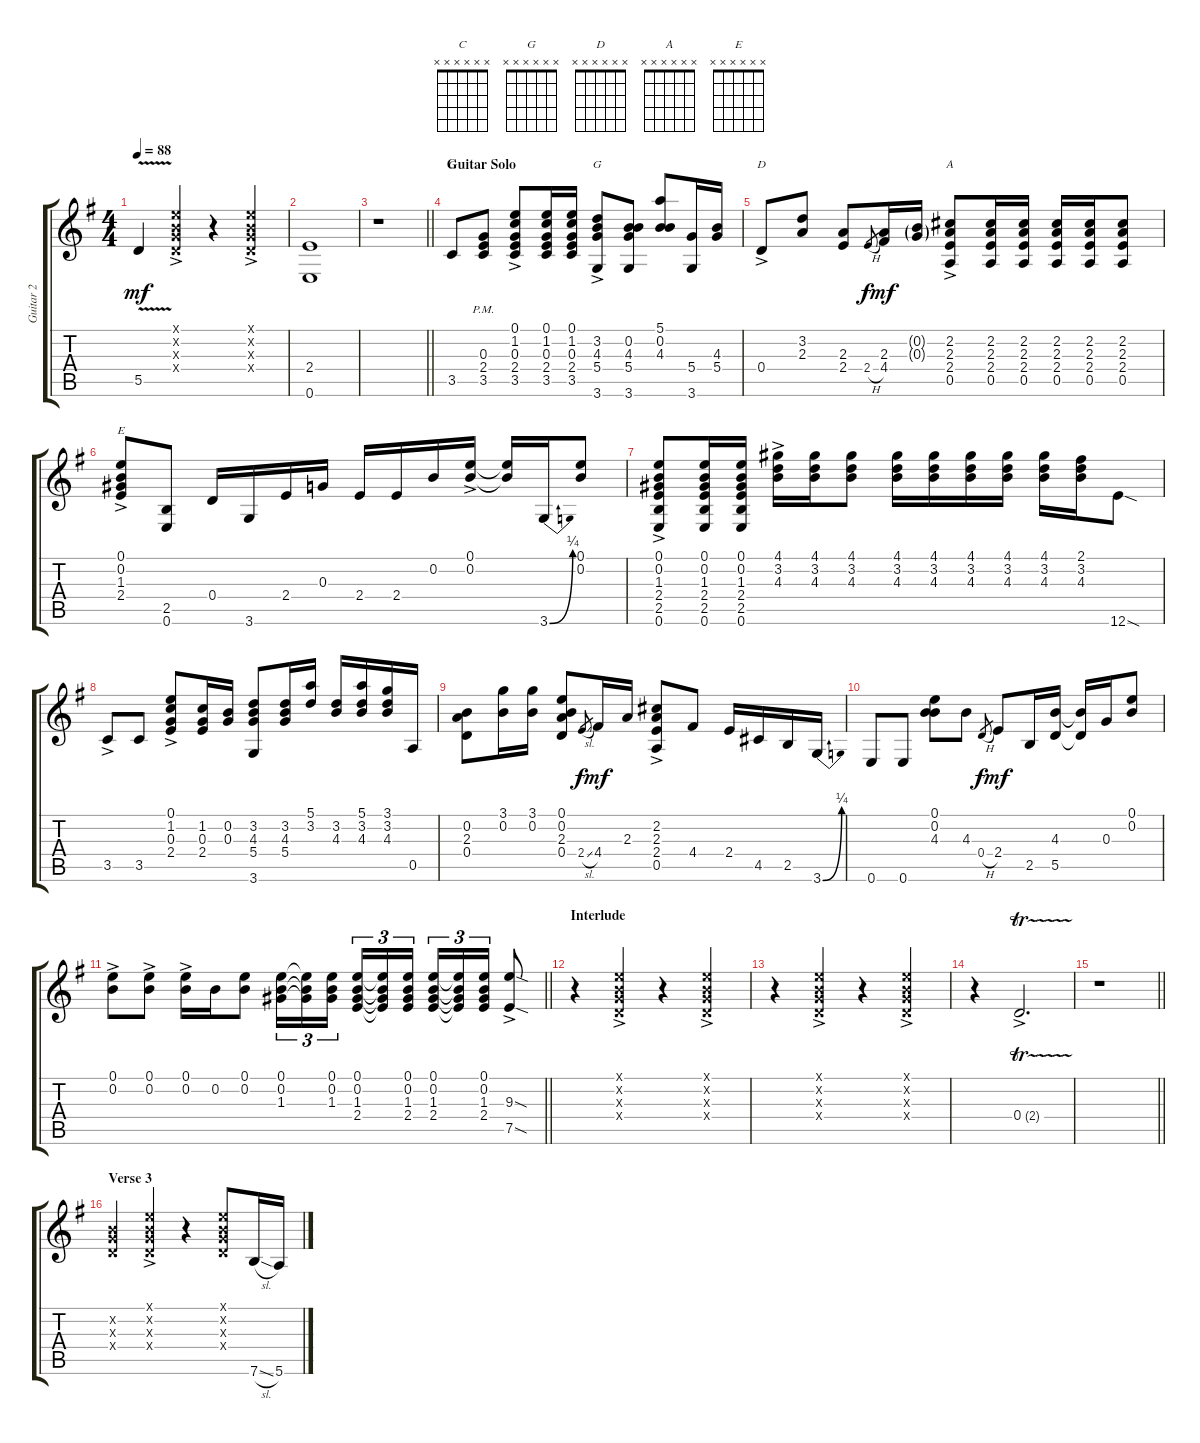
\track ("Guitar 2" "Guitar 2") {instrument electricguitarjazz}
\staff {score tabs}
\tuning (E4 B3 G3 D3 A2 E2) {hide}
\chord ("C" x x x x x x)
\chord ("G" x x x x x x)
\chord ("D" x x x x x x)
\chord ("A" x x x x x x)
\chord ("E" x x x x x x)
\ts (4 4)
\tempo 88
\clef g2
\ks g
5.5{v}.4{dy mf} (0.1{ac x} 0.2{ac x} 0.3{ac x} 0.4{ac x}).4 r.4 (0.1{ac x} 0.2{ac x} 0.3{ac x} 0.4{ac x}).4 |
(2.4 0.6).1 |
\barLineRight lightlight
r.1 |
\section ("" "Guitar Solo")
3.5.8{ch "C"} (0.3{pm} 2.4{pm} 3.5{pm}).8 (0.1 1.2 0.3 2.4 3.5{ac}).8 (0.1 1.2 0.3 2.4 3.5).16 (0.1 1.2 0.3 2.4 3.5).16 (3.2 4.3 5.4 3.6{ac}).8{ch "G"} (0.2 4.3 5.4 3.6).8 (5.1 0.2 4.3).8 (5.4 3.6).16 (4.3 5.4).16 |
0.4{ac}.8{ch "D"} (3.2 2.3).8 (2.3 2.4).8 2.4{h}.8{gr dy f} (2.3 4.4).16{dy mf} (0.2{g} 0.3{g}).16 (2.2 2.3 2.4 0.5{ac}).8{ch "A"} (2.2 2.3 2.4 0.5).16 (2.2 2.3 2.4 0.5).16 (2.2 2.3 2.4 0.5).16 (2.2 2.3 2.4 0.5).16 (2.2 2.3 2.4 0.5).8 |
(0.1 0.2 1.3 2.4{ac}).8{ch "E"} (2.5 0.6).8 0.4.16 3.6.16 2.4.16 0.3.16 2.4.16 2.4.16 0.2.16 (0.1 0.2{ac}).16 (0.1{t} 0.2{t}).16 3.6{be (bend 0 0 60 1)}.16 (0.1 0.2).8 |
(0.1 0.2 1.3 2.4 2.5 0.6{ac}).8 (0.1 0.2 1.3 2.4 2.5 0.6).16 (0.1 0.2 1.3 2.4 2.5 0.6).16 (4.1 3.2 4.3{ac}).16 (4.1 3.2 4.3).16 (4.1 3.2 4.3).8 (4.1 3.2 4.3).16 (4.1 3.2 4.3).16 (4.1 3.2 4.3).16 (4.1 3.2 4.3).16 (4.1 3.2 4.3).16 (2.1 3.2 4.3).16 12.6{sod}.8 |
3.5{ac}.8 3.5.8 (0.1 1.2 0.3 2.4{ac}).8 (1.2 0.3 2.4).16 (0.2 0.3).16 (3.2 4.3 5.4 3.6).8 (3.2 4.3 5.4).16 (5.1 3.2).16 (3.2 4.3).16 (5.1 3.2 4.3).16 (3.1 3.2 4.3).16 0.5.16 |
(0.2 2.3 0.4).8 (3.1 0.2).16 (3.1 0.2).16 (0.1 0.2 2.3 0.4).8 2.4{sl}.8{gr dy f} 4.4.16{dy mf} 2.3.16 (2.2 2.3 2.4 0.5{ac}).8 4.4.8 2.4.16 4.5.16 2.5.16 3.6{be (bend 0 0 60 1)}.16 |
0.6.8 0.6.8 (0.1 0.2 4.3).8 4.3.8 0.4{h}.8{gr dy f} 2.4.8{dy mf} 2.5.16 (4.3 5.5).16 (4.3{t} 5.5{t}).16 0.3.16 (0.1 0.2).8 |
\barLineRight lightlight
(0.1{ac} 0.2).8 (0.1{ac} 0.2).8 (0.1{ac} 0.2).16 0.2.16 (0.1 0.2).8 (0.1 0.2 1.3).16{tu (3 2)} (0.1{t} 0.2{t} 1.3{t}).16{tu (3 2)} (0.1 0.2 1.3).16{tu (3 2) beam splitsecondary} (0.1 0.2 1.3 2.4).16{tu (3 2)} (0.1{t} 0.2{t} 1.3{t} 2.4{t}).16{tu (3 2)} (0.1 0.2 1.3 2.4).16{tu (3 2)} (0.1 0.2 1.3 2.4).16{tu (3 2)} (0.1{t} 0.2{t} 1.3{t} 2.4{t}).16{tu (3 2)} (0.1 0.2 1.3 2.4).16{tu (3 2)} (9.3{sod ac} 7.5{sod}).8 |
\section ("" "Interlude")
r.4 (0.1{ac x} 0.2{ac x} 0.3{ac x} 0.4{ac x}).4 r.4 (0.1{ac x} 0.2{ac x} 0.3{ac x} 0.4{ac x}).4 |
r.4 (0.1{ac x} 0.2{ac x} 0.3{ac x} 0.4{ac x}).4 r.4 (0.1{ac x} 0.2{ac x} 0.3{ac x} 0.4{ac x}).4 |
r.4 0.4{tr (2 32) ac}.2{d} |
\barLineRight lightlight
r.1 |
\section ("" "Verse 3")
(0.2{x} 0.3{x} 0.4{x}).4 (0.1{ac x} 0.2{x} 0.3{x} 0.4{x}).4 r.4 (0.1{x} 0.2{x} 0.3{x} 0.4{x}).8 7.6{sl}.16 5.6.16
